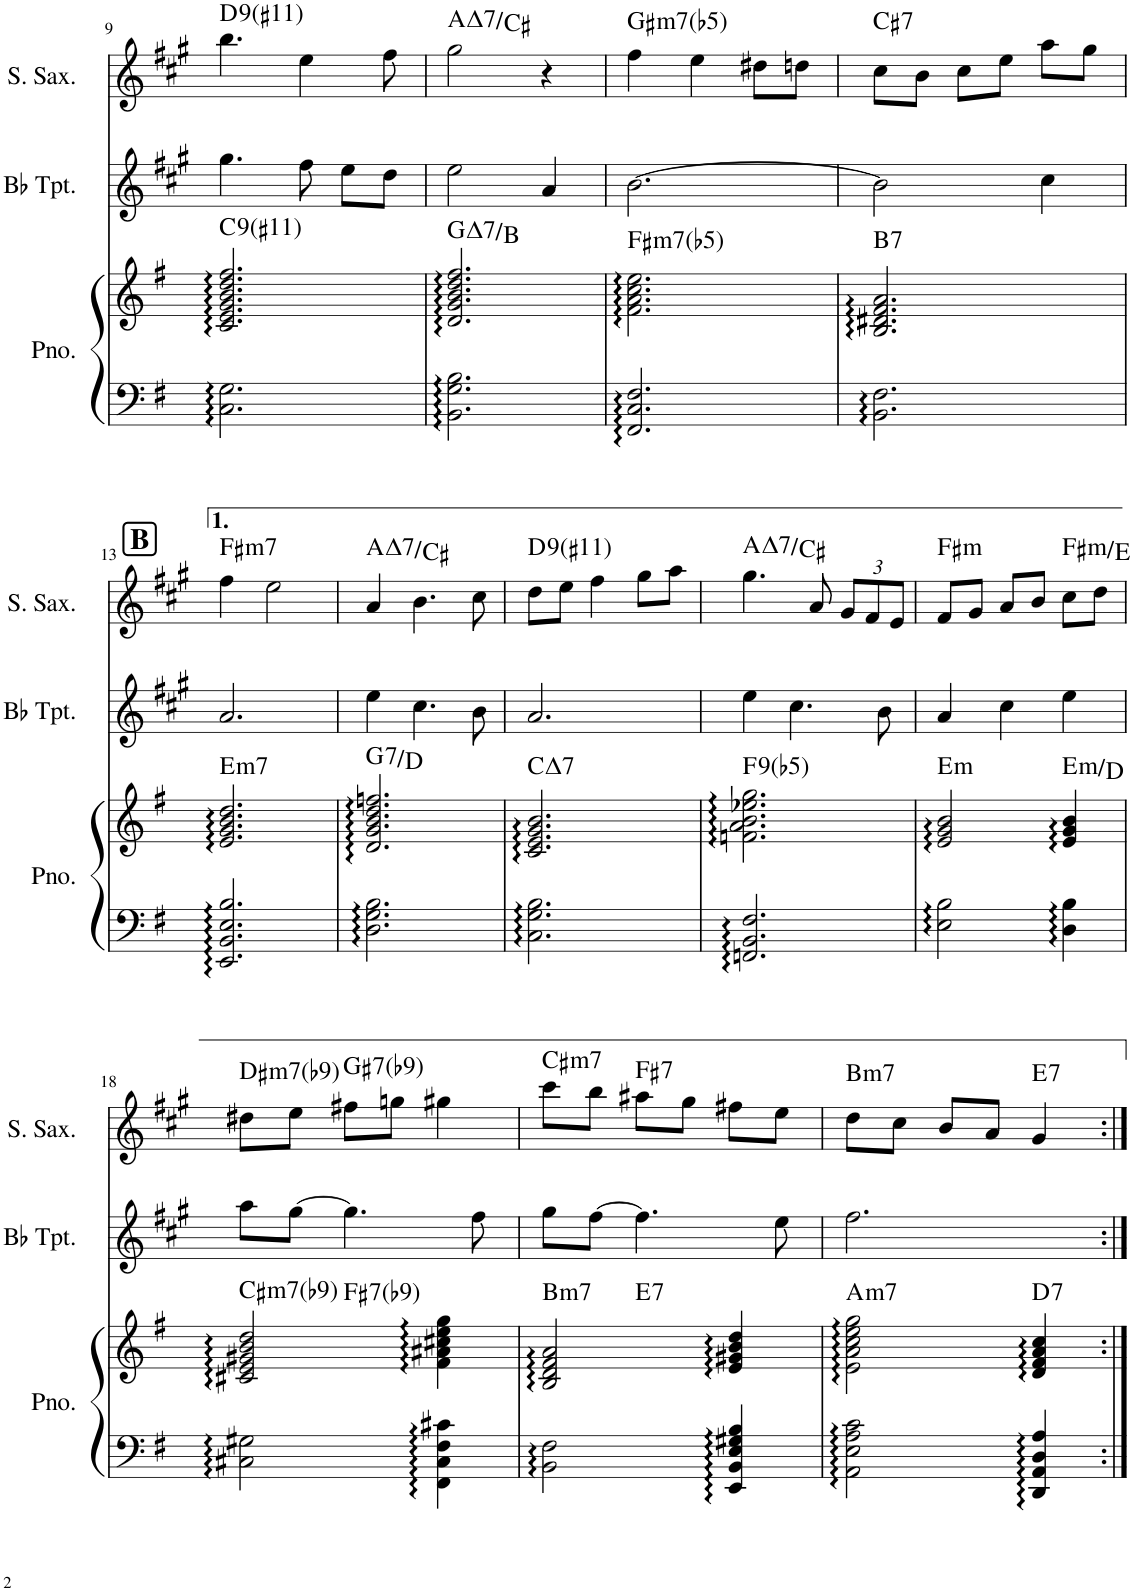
**kern	**kern	**harte	**kern	**kern	**harte
*part3	*part3	*part3	*part2	*part1	*part1
*staff4	*staff3	*	*staff2	*staff1	*
*I"Piano	*	*	*I"Bb Trumpet	*I"Soprano Saxophone	*
*I'Pno.	*	*	*I'Bb Tpt.	*I'S. Sax.	*
!!LO:PB:g=z
*clefF4	*clefG2	*	*clefG2	*clefG2	*
*	*	*	*Trd1c2	*Trd1c2	*
*k[f#]	*k[f#]	*	*k[f#c#g#]	*k[f#c#g#]	*
*M3/4	*M3/4	*	*M3/4	*M3/4	*
=9	=9	=9	=9	=9	=9
!	!	!LO:H:kt=9	!	!	!LO:H:kt=9
2.C\ 2.G\	2.c/ 2.e/ 2.g/ 2.b/ 2.dd/ 2.ff#/	C:9(#11)	4.gg#\	4.bb\	D:9(#11)
.	.	.	8ff#\	4ee\	.
.	.	.	8ee\L	.	.
.	.	.	8dd\J	8ff#\	.
=10	=10	=10	=10	=10	=10
!	!	!LO:H:kt=7	!	!	!LO:H:kt=7
2.BB\ 2.G\ 2.B\	2.d/ 2.g/ 2.b/ 2.dd/ 2.ff#/	G:maj7/3	2ee\	2gg#\	A:maj7/3
.	.	.	4a/	4r	.
=11	=11	=11	=11	=11	=11
!	!	!LO:H:kt=m7(b5)	!	!	!LO:H:kt=m7(b5)
2.FF#/ 2.C/ 2.F#/	2.f#\ 2.a\ 2.cc\ 2.ee\	F#:hdim7	[2.b\	4ff#\	G#:hdim7
.	.	.	.	4ee\	.
.	.	.	.	8dd#X\L	.
.	.	.	.	8ddn\J	.
=12	=12	=12	=12	=12	=12
!	!	!LO:H:kt=7	!	!	!LO:H:kt=7
2.BB\ 2.F#\	2.B/ 2.d#X/ 2.f#/ 2.a/	B:7	2b\]	8cc#\L	C#:7
.	.	.	.	8b\J	.
.	.	.	.	8cc#\L	.
.	.	.	.	8ee\J	.
.	.	.	4cc#\	8aa\L	.
.	.	.	.	8gg#\J	.
!!LO:LB:g=z
!!LO:REH:place=s1:a:B:cj:fs=14:t=B
=13	=13	=13	=13	=13	=13
!	!	!LO:H:kt=m7	!	!	!LO:H:kt=m7
2.EE/ 2.BB/ 2.E/ 2.B/	2.e/ 2.g/ 2.b/ 2.dd/	E:min7	2.a/	4ff#\	F#:min7
.	.	.	.	2ee\	.
=14	=14	=14	=14	=14	=14
!	!	!LO:H:kt=7	!	!	!LO:H:kt=7
2.D\ 2.G\ 2.B\	2.d/ 2.g/ 2.b/ 2.dd/ 2.ffn/	G:7/5	4ee\	4a/	A:maj7/3
.	.	.	4.cc#\	4.b\	.
.	.	.	8b\	8cc#\	.
=15	=15	=15	=15	=15	=15
!	!	!LO:H:kt=7	!	!	!LO:H:kt=9
2.C\ 2.G\ 2.B\	2.c/ 2.e/ 2.g/ 2.b/	C:maj7	2.a/	8dd\L	D:9(#11)
.	.	.	.	8ee\J	.
.	.	.	.	4ff#\	.
.	.	.	.	8gg#\L	.
.	.	.	.	8aa\J	.
=16	=16	=16	=16	=16	=16
!	!	!LO:H:kt=9	!	!	!LO:H:kt=7
2.FFn/ 2.BB/ 2.F#/	2.fn\ 2.a\ 2.b\ 2.ee-X\ 2.gg\	F:(3,b5,b7,9)	4ee\	4.gg#\	A:maj7/3
.	.	.	4.cc#\	.	.
.	.	.	.	8a/	.
*	*	*	*	*Xbrackettup	*
.	.	.	.	12g#/L	.
.	.	.	.	12f#/	.
.	.	.	8b\	.	.
.	.	.	.	12e/J	.
=17	=17	=17	=17	=17	=17
!	!	!LO:H:kt=m	!	!	!LO:H:kt=m
2E\ 2B\	2e/ 2g/ 2b/	E:min	4a/	8f#/L	F#:min
.	.	.	.	8g#/J	.
.	.	.	4cc#\	8a/L	.
.	.	.	.	8b/J	.
!	!	!LO:H:kt=m	!	!	!LO:H:kt=m
4D\ 4B\	4e/ 4g/ 4b/	E:min/b7	4ee\	8cc#\L	F#:min/b7
.	.	.	.	8dd\J	.
!!LO:LB:g=z
=18	=18	=18	=18	=18	=18
!	!	!LO:H:kt=m7	!	!	!LO:H:kt=m7
*	*^	*	*	*	*
2C#X\ 2G#X\	2c#X/ 2e/ 2g#X/ 2b/ 2dd/	4ryy	C#:min7(b9)	8aa\L	8dd#X\L	D#:min7(b9)
.	.	.	.	[8gg#\J	8ee\J	.
!	!	!	!LO:H:kt=7	!	!	!LO:H:kt=7
.	.	2ryy	F#:7(b9)	4.gg#\]	8ff#X\L	G#:7(b9)
.	.	.	.	.	8ggn\J	.
4FF#\ 4C#\ 4F#\ 4c#X\	4f#\ 4a#X\ 4cc#X\ 4ee\ 4gg\	.	.	.	4gg#X\	.
.	.	.	.	8ff#\	.	.
=19	=19	=19	=19	=19	=19	=19
!	!	!	!LO:H:kt=m7	!	!	!LO:H:kt=m7
2BB\ 2F#\	2B/ 2d/ 2f#/ 2a/	4ryy	B:min7	8gg#\L	8ccc#\L	C#:min7
.	.	.	.	[8ff#\J	8bb\J	.
!	!	!	!LO:H:kt=7	!	!	!LO:H:kt=7
.	.	2ryy	E:7	4.ff#\]	8aa#X\L	F#:7
.	.	.	.	.	8gg#\J	.
4EE/ 4BB/ 4E/ 4G#X/ 4B/	4e/ 4g#X/ 4b/ 4dd/	.	.	.	8ff#X\L	.
.	.	.	.	8ee\	8ee\J	.
=20	=20	=20	=20	=20	=20	=20
!	!	!	!LO:H:kt=m7	!	!	!LO:H:kt=m7
*	*v	*v	*	*	*	*
2AA\ 2E\ 2A\ 2c\	2e\ 2a\ 2cc\ 2ee\ 2gg\	A:min7	2.ff#\	8dd\L	B:min7
.	.	.	.	8cc#\J	.
.	.	.	.	8b/L	.
.	.	.	.	8a/J	.
!	!	!LO:H:kt=7	!	!	!LO:H:kt=7
4DD/ 4AA/ 4D/ 4A/	4d/ 4f#/ 4a/ 4cc/	D:7	.	4g#/	E:7
=:|!	=:|!	=:|!	=:|!	=:|!	=:|!
*-	*-	*-	*-	*-	*-
